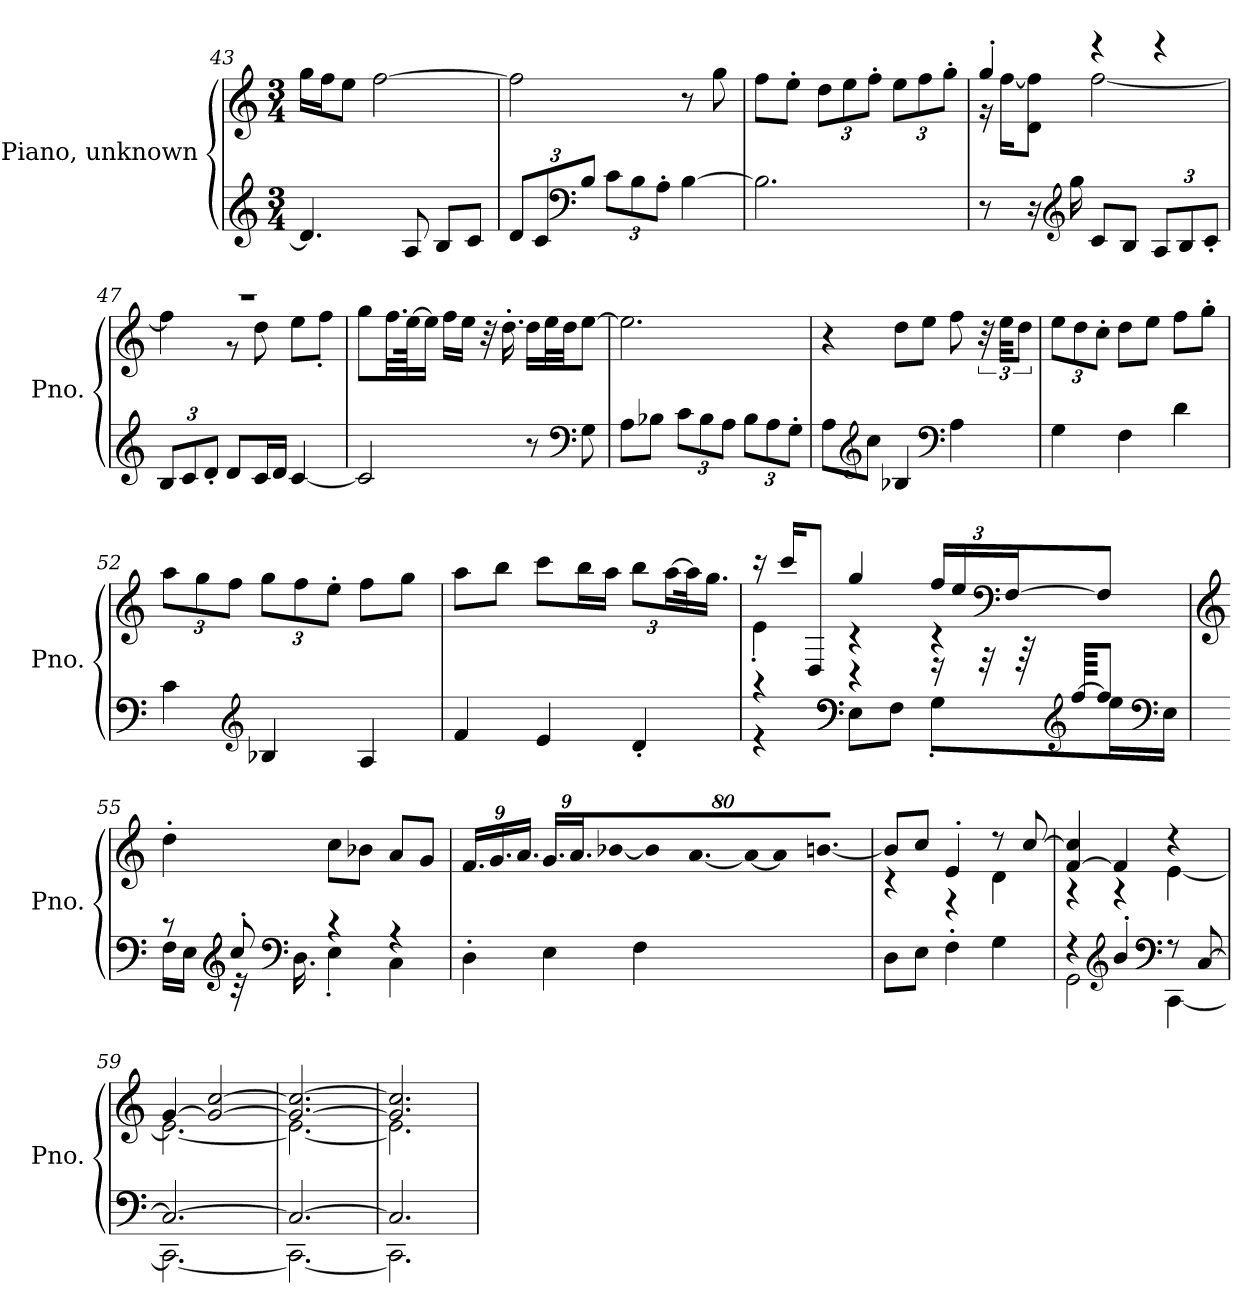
**kern	**kern
*part1	*part1
*staff2	*staff1
*I"Piano, unknown	*
*I'Pno.	*
!!LO:LB:g=z
*clefG2	*clefG2
*k[]	*k[]
*M3/4	*M3/4
=43	=43
4.d/]	16gg\LL
.	16ff\J
.	8ee\J
.	[2ff\
8A/	.
8B/L	.
8c/J	.
=44	=44
*Xbrackettup	*
12d/L	2ff\]
12c/	.
*clefF4	*
12B/J	.
12c\L	.
12B\	.
12A'\J	.
[4B\	8r
.	8gg\
=45	=45
2.B\]	8ff\L
.	8ee'\J
*	*Xbrackettup
.	12dd\L
.	12ee\
.	12ff'\J
.	12ee\L
.	12ff\
.	12gg'\J
=46	=46
*	*^
8r	4gg'/	16r
.	.	[16ff\KL
16r	.	8d\ 8ff\]J
*clefG2	*	*
16gg\	.	.
8c/L	4r	[2ff\
8B/J	.	.
12A/L	4r	.
12B/	.	.
12c'/J	.	.
!!LO:PB:g=z	!!
=47	=47	=47
12B/L	2.r	4ff\]
12c/	.	.
12d'/J	.	.
8d/L	.	8r
16c/L	.	8dd\
16d/JJ	.	.
[4c/	.	8ee\L
.	.	8ff'\J
*	*v	*v
=48	=48
2c/]	8gg\L
.	32.ff\LL
.	[64ee\JK
.	16ee\JJ]
.	16ff\LL
.	16ee\JJ
.	32r
.	16.dd'\
8r	16dd\LL
.	32ee\L
.	32dd\JJ
*clefF4	*
8G\	[8ee\J
=49	=49
8A\L	2.ee\]
8B-X\J	.
12c\L	.
12B-\	.
12A\J	.
12B-\L	.
12A\	.
12G'\J	.
=50	=50
8A\L	4r
*clefG2	*
8cc\J	.
4B-X/	8dd\L
.	8ee\J
*clefF4	*
4A\	8ff\
*	*brackettup
.	48r
.	48ee\KKL
.	12dd\J
!!LO:LB:g=z
=51	=51
*	*Xbrackettup
4G\	12ee\L
.	12dd\
.	12cc'\J
4F\	8dd\L
.	8ee\J
4d\	8ff\L
.	8gg'\J
=52	=52
4c\	12aa\L
.	12gg\
.	12ff\J
*clefG2	*
4B-X/	12gg\L
.	12ff\
.	12ee'\J
4A/	8ff\L
.	8gg\J
=53	=53
4f/	8aa\L
.	8bb\J
4e/	8ccc\L
.	16bb\L
.	16aa\JJ
4d'/	12bb\L
.	[24aa\L
.	32aa\K]
.	16.gg\JJ
!!LO:LB:g=z
=54	=54
*^	*^
4r	4r	16r	4e'\
.	.	16ccc/KL	.
.	.	8D/J	.
*clefF4	*	*	*
4r	8E\L	4gg/	4r
.	8F\J	.	.
16r	8G'\L	24ff/LL	4r
.	.	24ee/	.
32r	.	.	.
*	*	*clefF4	*
.	.	[24F/J	.
64r	.	.	.
*clefG2	*	*	*
[64ff/KKKL	.	.	.
8ff/J]	16ee\L	8F/J]	.
*clefF4	*	*	*
.	16E\JJ	.	.
*	*	*v	*v
=55	=55	=55
*	*	*clefG2
8r	16F\LL	4dd'\
.	16E\JJ	.
*clefG2	*	*
8cc'/	32r	.
*clefF4	*	*
.	16.D\	.
4r	4E'\	8cc\L
.	.	8b-X\J
4r	4C\	8a/L
.	.	8g/J
*v	*v	*
!!LO:LB:g=z
=56	=56
4D'\	18.f/LL
.	18.g/
.	18.a/JJ
4E\	18.g/LL
.	18.a/J
!	!LO:N:vis=8
.	[640%71b-X/
4F\	.
!	!LO:N:vis=64
.	640%9b-/KLL]
.	[36.a/JJ
!	!LO:N:vis=8
.	640%71a/_
!	!LO:N:vis=64
.	640%9a/KLL]
.	[36.bn/JJJ
=57	=57
*	*^
8D\L	8b/L]	4r
8E\J	8cc/J	.
4F'\	4e'/	4r
4G\	8r	4d\
.	[8cc/	.
=58	=58	=58
*^	*	*
4r	2GG\	[4f/ 4cc/]	4r
*clefG2	*	*	*
4b'/	.	4f/]	4r
*clefF4	*	*	*
8r	[4CC\	4r	[4e\
[8C/	.	.	.
=59	=59	=59	=59
2.C/_	2.CC\_	[4g/	2.e\_
.	.	2g/_ [2cc/	.
=60	=60	=60	=60
2.C/_	2.CC\_	2.g/_ 2.cc/_	2.e\_
=61	=61	=61	=61
2.C/]	2.CC\]	2.g/] 2.cc/]	2.e\]
*v	*v	*	*
*	*v	*v
=	=
*-	*-
